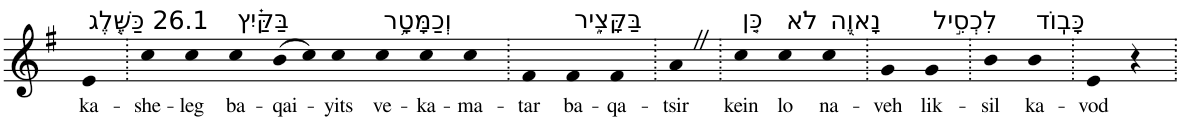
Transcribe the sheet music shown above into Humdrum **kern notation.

**kern	**text
*part1	*part1
*staff1	*staff1
*I"Piano	*
*I'Pno	*
*clefG2	*
*k[f#]	*
*G:	*
=1	=1
!LO:TX:a:t=26.1 כַּשֶּׁ֤לֶג	!
!	!LO:LY:b
4e	ka-
=2.	=2.
!	!LO:LY:b
4cc	-she-
!	!LO:LY:b
4cc	-leg
!LO:TX:a:t=בַּקַּ֗יִץ	!
!	!LO:LY:b
4cc	ba-
!	!LO:LY:b
(>8b	-qai-
8cc)	.
!	!LO:LY:b
4cc	-yits
!LO:TX:a:t=וְכַמָּטָ֥ר	!
!	!LO:LY:b
4cc	ve-
!	!LO:LY:b
4cc	-ka-
!	!LO:LY:b
4cc	-ma-
=3.	=3.
!	!LO:LY:b
4f#	-tar
!LO:TX:a:t=בַּקָּצִ֑יר	!
!	!LO:LY:b
4f#	ba-
!	!LO:LY:b
4f#	-qa-
=4.	=4.
!	!LO:LY:b
4aZ	-tsir
=5.	=5.
!LO:TX:a:t=כֵּ֤ן	!
!	!LO:LY:b
4cc	kein
!LO:TX:a:t=לֹא	!
!	!LO:LY:b
4cc	lo
!LO:TX:a:t=נָאוֶ֖ה	!
!	!LO:LY:b
4cc	na-
=6.	=6.
!	!LO:LY:b
4g	-veh
!LO:TX:a:t=לִכְסִ֣יל	!
!	!LO:LY:b
4g	lik-
=7.	=7.
!	!LO:LY:b
4b	-sil
!LO:TX:a:t=כָּבֽוֹד	!
!	!LO:LY:b
4b	ka-
=8.	=8.
!	!LO:LY:b
4e	-vod
4r	.
=.	=.
*-	*-
